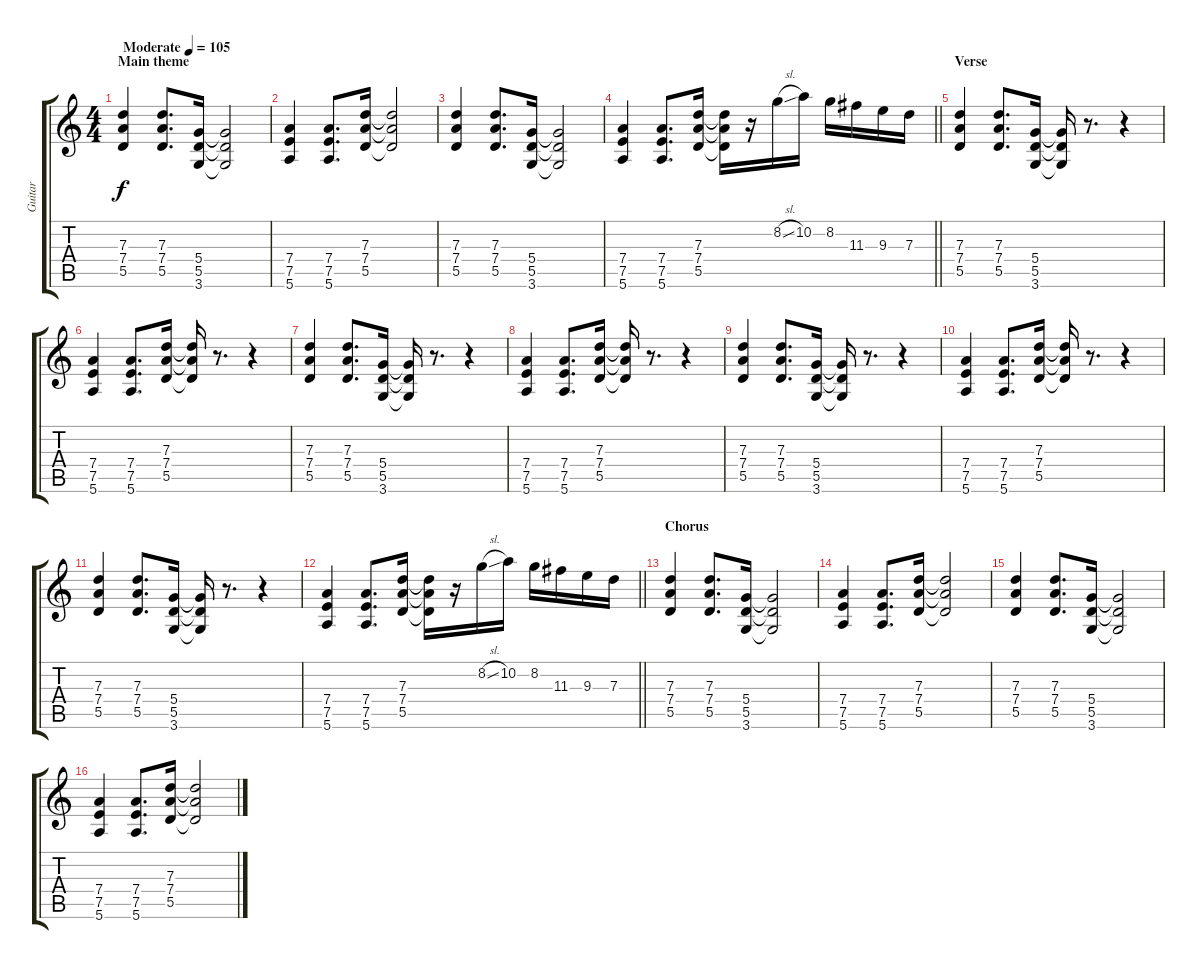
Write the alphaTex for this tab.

\track ("Guitar" "Guitar") {instrument distortionguitar}
\staff {score tabs}
\tuning (E4 B3 G3 D3 A2 E2) {hide}
\ts (4 4)
\section ("" "Main theme")
\tempo (105 "Moderate")
\clef g2
\ks c
(7.3 7.4 5.5).4{dy f volume 13 instrument distortionguitar} (7.3 7.4 5.5).8{d} (5.4 5.5 3.6).16 (5.4{t} 5.5{t} 3.6{t}).2 |
(7.4 7.5 5.6).4 (7.4 7.5 5.6).8{d} (7.3 7.4 5.5).16 (7.3{t} 7.4{t} 5.5{t}).2 |
(7.3 7.4 5.5).4 (7.3 7.4 5.5).8{d} (5.4 5.5 3.6).16 (5.4{t} 5.5{t} 3.6{t}).2 |
\barLineRight lightlight
(7.4 7.5 5.6).4 (7.4 7.5 5.6).8{d} (7.3 7.4 5.5).16 (7.3{t} 7.4{t} 5.5{t}).16 r.16{instrument acousticguitarsteel} 8.2{sl}.16 10.2.16 8.2.16 11.3.16 9.3.16 7.3.16 |
\section ("" "Verse")
(7.3 7.4 5.5).4{volume 15 instrument distortionguitar} (7.3 7.4 5.5).8{d} (5.4 5.5 3.6).16 (5.4{t} 5.5{t} 3.6{t}).16 r.8{d} r.4 |
(7.4 7.5 5.6).4 (7.4 7.5 5.6).8{d} (7.3 7.4 5.5).16 (7.3{t} 7.4{t} 5.5{t}).16 r.8{d} r.4 |
(7.3 7.4 5.5).4 (7.3 7.4 5.5).8{d} (5.4 5.5 3.6).16 (5.4{t} 5.5{t} 3.6{t}).16 r.8{d} r.4 |
(7.4 7.5 5.6).4 (7.4 7.5 5.6).8{d} (7.3 7.4 5.5).16 (7.3{t} 7.4{t} 5.5{t}).16 r.8{d} r.4 |
(7.3 7.4 5.5).4{volume 13} (7.3 7.4 5.5).8{d} (5.4 5.5 3.6).16 (5.4{t} 5.5{t} 3.6{t}).16 r.8{d} r.4 |
(7.4 7.5 5.6).4 (7.4 7.5 5.6).8{d} (7.3 7.4 5.5).16 (7.3{t} 7.4{t} 5.5{t}).16 r.8{d} r.4 |
(7.3 7.4 5.5).4 (7.3 7.4 5.5).8{d} (5.4 5.5 3.6).16 (5.4{t} 5.5{t} 3.6{t}).16 r.8{d} r.4 |
\barLineRight lightlight
(7.4 7.5 5.6).4 (7.4 7.5 5.6).8{d} (7.3 7.4 5.5).16 (7.3{t} 7.4{t} 5.5{t}).16 r.16{instrument acousticguitarsteel} 8.2{sl}.16 10.2.16 8.2.16 11.3.16 9.3.16 7.3.16 |
\section ("" "Chorus")
(7.3 7.4 5.5).4{volume 14 instrument distortionguitar} (7.3 7.4 5.5).8{d} (5.4 5.5 3.6).16 (5.4{t} 5.5{t} 3.6{t}).2 |
(7.4 7.5 5.6).4 (7.4 7.5 5.6).8{d} (7.3 7.4 5.5).16 (7.3{t} 7.4{t} 5.5{t}).2 |
(7.3 7.4 5.5).4 (7.3 7.4 5.5).8{d} (5.4 5.5 3.6).16 (5.4{t} 5.5{t} 3.6{t}).2 |
(7.4 7.5 5.6).4 (7.4 7.5 5.6).8{d} (7.3 7.4 5.5).16 (7.3{t} 7.4{t} 5.5{t}).2
